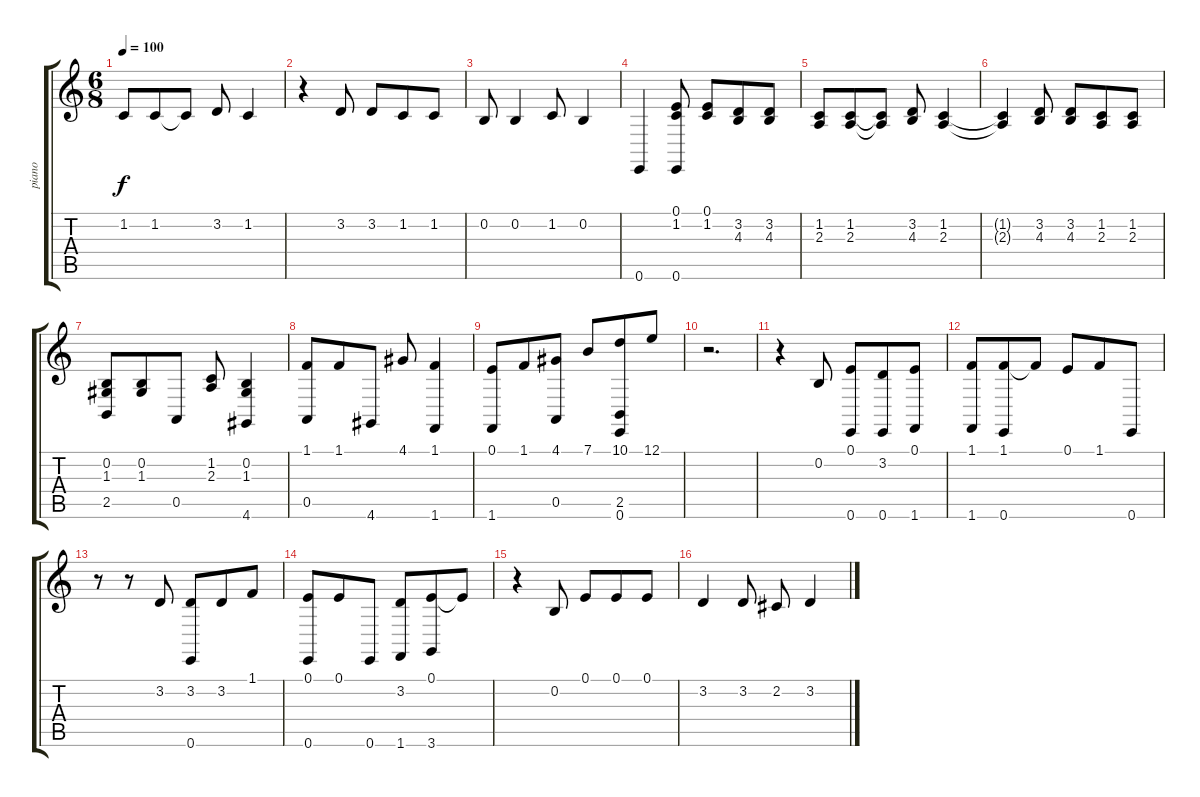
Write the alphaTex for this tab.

\track ("piano" "piano") {instrument brightacousticpiano}
\staff {score tabs}
\tuning (E4 B3 G3 D3 A2 E2) {hide}
\ts (6 8)
\tempo 100
\clef g2
\ks c
1.2.8{dy f} 1.2.8 1.2{t}.8 3.2.8 1.2.4 |
r.4 3.2.8 3.2.8 1.2.8 1.2.8 |
0.2.8 0.2.4 1.2.8 0.2.4 |
0.6.4 (0.1 1.2 0.6).8 (0.1 1.2).8 (3.2 4.3).8 (3.2 4.3).8 |
(1.2 2.3).8 (1.2 2.3).8 (1.2{t} 2.3{t}).8 (3.2 4.3).8 (1.2 2.3).4 |
(1.2{t} 2.3{t}).4 (3.2 4.3).8 (3.2 4.3).8 (1.2 2.3).8 (1.2 2.3).8 |
(0.2 1.3 2.5).8 (0.2 1.3).8 0.5.8 (1.2 2.3).8 (0.2 1.3 4.6).4 |
(1.1 0.5).8 1.1.8 4.6.8 4.1.8 (1.1 1.6).4 |
(0.1 1.6).8 1.1.8 (4.1 0.5).8 7.1.8 (10.1 2.5 0.6).8 12.1.8 |
r.2{d} |
r.4 0.2.8 (0.1 0.6).8 (3.2 0.6).8 (0.1 1.6).8 |
(1.1 1.6).8 (1.1 0.6).8 1.1{t}.8 0.1.8 1.1.8 0.6.8 |
r.8 r.8 3.2.8 (3.2 0.6).8 3.2.8 1.1.8 |
(0.1 0.6).8 0.1.8 0.6.8 (3.2 1.6).8 (0.1 3.6).8 0.1{t}.8 |
r.4 0.2.8 0.1.8 0.1.8 0.1.8 |
3.2.4 3.2.8 2.2.8 3.2.4
